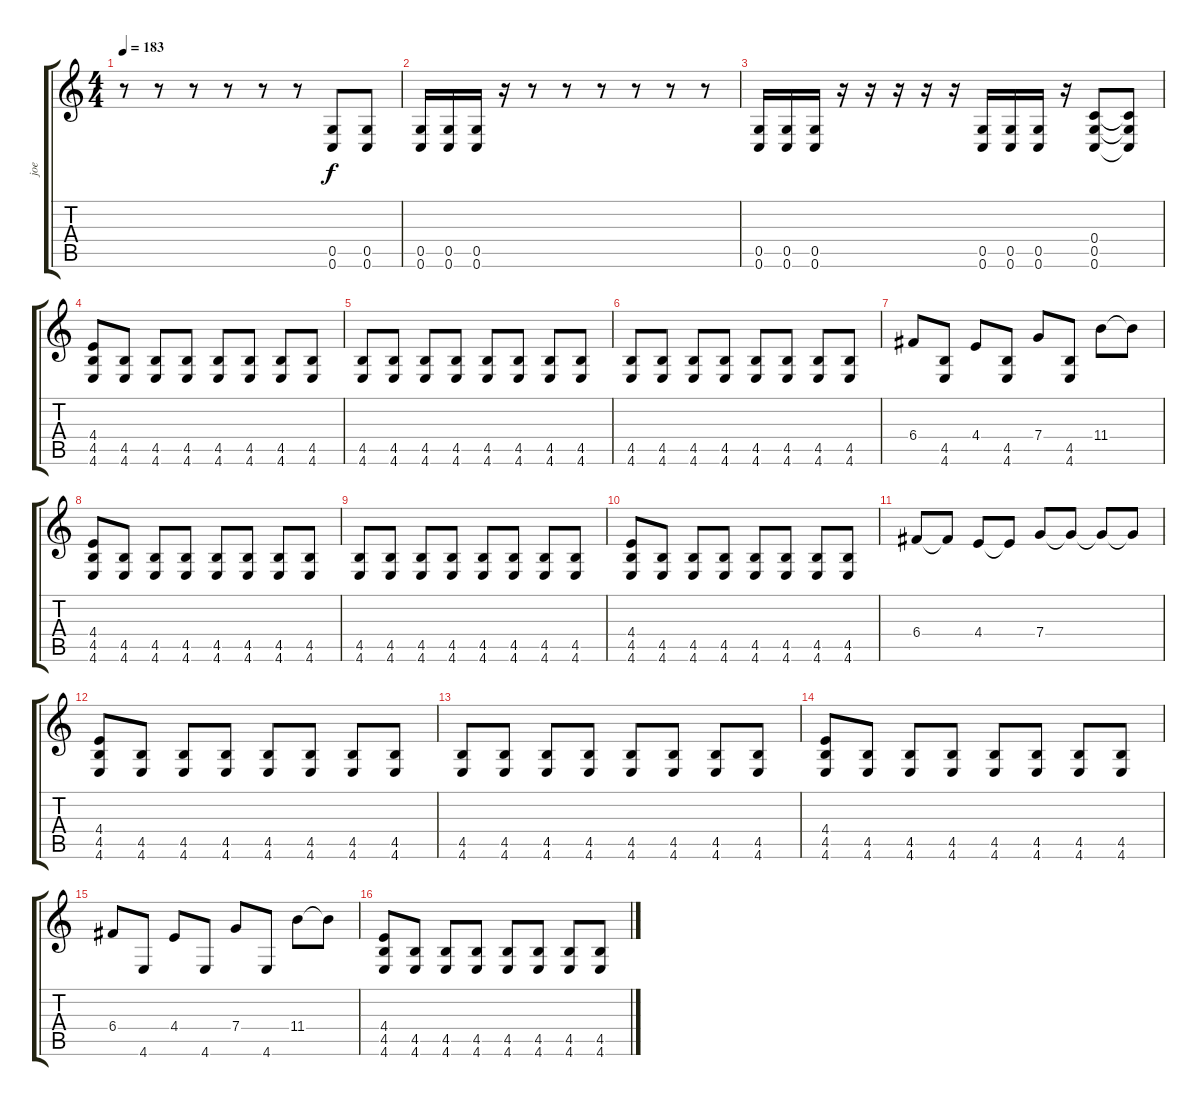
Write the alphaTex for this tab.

\track ("joe" "joe") {instrument distortionguitar}
\staff {score tabs}
\tuning (D4 A3 F3 C3 G2 C2) {hide}
\ts (4 4)
\tempo 183
\clef g2
\ks c
r.8{dy f} r.8 r.8 r.8 r.8 r.8 (0.5 0.6).8 (0.5 0.6).8 |
(0.5 0.6).16 (0.5 0.6).16 (0.5 0.6).16 r.16 r.8 r.8 r.8 r.8 r.8 r.8 |
(0.5 0.6).16 (0.5 0.6).16 (0.5 0.6).16 r.16 r.16 r.16 r.16 r.16 (0.5 0.6).16 (0.5 0.6).16 (0.5 0.6).16 r.16 (0.4 0.5 0.6).8 (0.4{t} 0.5{t} 0.6{t}).8 |
(4.4 4.5 4.6).8 (4.5 4.6).8 (4.5 4.6).8 (4.5 4.6).8 (4.5 4.6).8 (4.5 4.6).8 (4.5 4.6).8 (4.5 4.6).8 |
(4.5 4.6).8 (4.5 4.6).8 (4.5 4.6).8 (4.5 4.6).8 (4.5 4.6).8 (4.5 4.6).8 (4.5 4.6).8 (4.5 4.6).8 |
(4.5 4.6).8 (4.5 4.6).8 (4.5 4.6).8 (4.5 4.6).8 (4.5 4.6).8 (4.5 4.6).8 (4.5 4.6).8 (4.5 4.6).8 |
6.4.8 (4.5 4.6).8 4.4.8 (4.5 4.6).8 7.4.8 (4.5 4.6).8 11.4.8 11.4{t}.8 |
(4.4 4.5 4.6).8 (4.5 4.6).8 (4.5 4.6).8 (4.5 4.6).8 (4.5 4.6).8 (4.5 4.6).8 (4.5 4.6).8 (4.5 4.6).8 |
(4.5 4.6).8 (4.5 4.6).8 (4.5 4.6).8 (4.5 4.6).8 (4.5 4.6).8 (4.5 4.6).8 (4.5 4.6).8 (4.5 4.6).8 |
(4.4 4.5 4.6).8 (4.5 4.6).8 (4.5 4.6).8 (4.5 4.6).8 (4.5 4.6).8 (4.5 4.6).8 (4.5 4.6).8 (4.5 4.6).8 |
6.4.8 6.4{t}.8 4.4.8 4.4{t}.8 7.4.8 7.4{t}.8 7.4{t}.8 7.4{t}.8 |
(4.4 4.5 4.6).8 (4.5 4.6).8 (4.5 4.6).8 (4.5 4.6).8 (4.5 4.6).8 (4.5 4.6).8 (4.5 4.6).8 (4.5 4.6).8 |
(4.5 4.6).8 (4.5 4.6).8 (4.5 4.6).8 (4.5 4.6).8 (4.5 4.6).8 (4.5 4.6).8 (4.5 4.6).8 (4.5 4.6).8 |
(4.4 4.5 4.6).8 (4.5 4.6).8 (4.5 4.6).8 (4.5 4.6).8 (4.5 4.6).8 (4.5 4.6).8 (4.5 4.6).8 (4.5 4.6).8 |
6.4.8 4.6.8 4.4.8 4.6.8 7.4.8 4.6.8 11.4.8 11.4{t}.8 |
(4.4 4.5 4.6).8 (4.5 4.6).8 (4.5 4.6).8 (4.5 4.6).8 (4.5 4.6).8 (4.5 4.6).8 (4.5 4.6).8 (4.5 4.6).8
